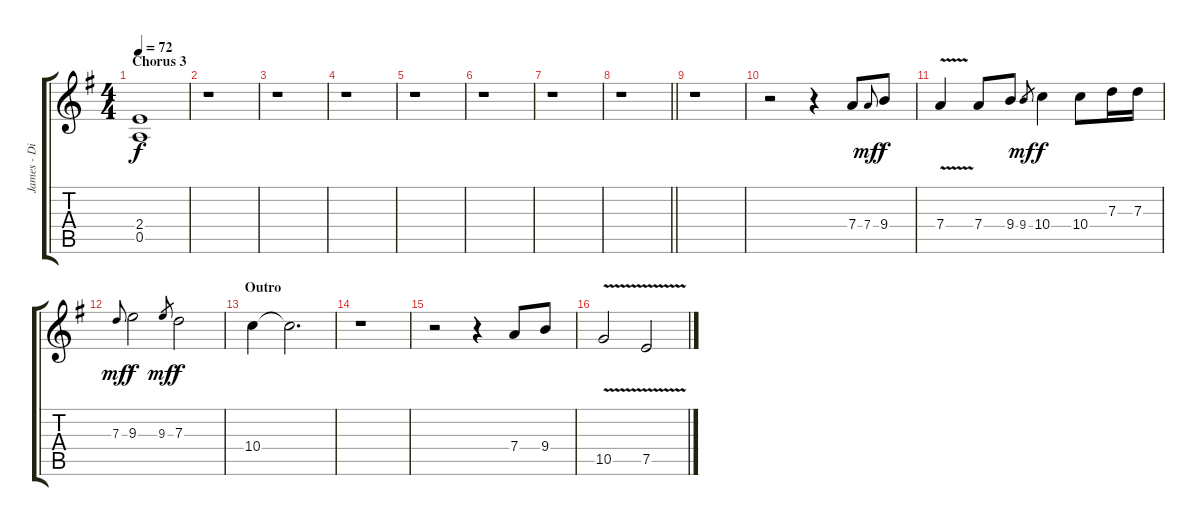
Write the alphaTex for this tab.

\track ("James - Dist Gtr II" "James - Di") {instrument distortionguitar}
\staff {score tabs}
\tuning (E4 B3 G3 D3 A2 E2) {hide}
\ts (4 4)
\section ("" "Chorus 3")
\tempo 72
\clef g2
\ks eminor
(2.4 0.5).1{dy f volume 4} |
r.1{volume 0} |
r.1 |
r.1 |
r.1 |
r.1 |
r.1 |
\barLineRight lightlight
r.1 |
r.1 |
r.2{volume 6 balance 14} r.4 7.4.8 7.4.8{gr onbeat dy mf} 9.4.8{dy f} |
7.4{v}.4 7.4.8 9.4.8 9.4.8{gr dy mf} 10.4.4{dy f} 10.4.8 7.3.16 7.3.16 |
7.3.8{gr onbeat dy mf} 9.3.2{dy f} 9.3.8{gr dy mf} 7.3.2{dy f} |
\section ("" "Outro")
10.4.4 10.4{t}.2{d volume 4} |
r.1{volume 4} |
r.2 r.4 7.4.8 9.4.8 |
10.5{v}.2 7.5{v}.2
